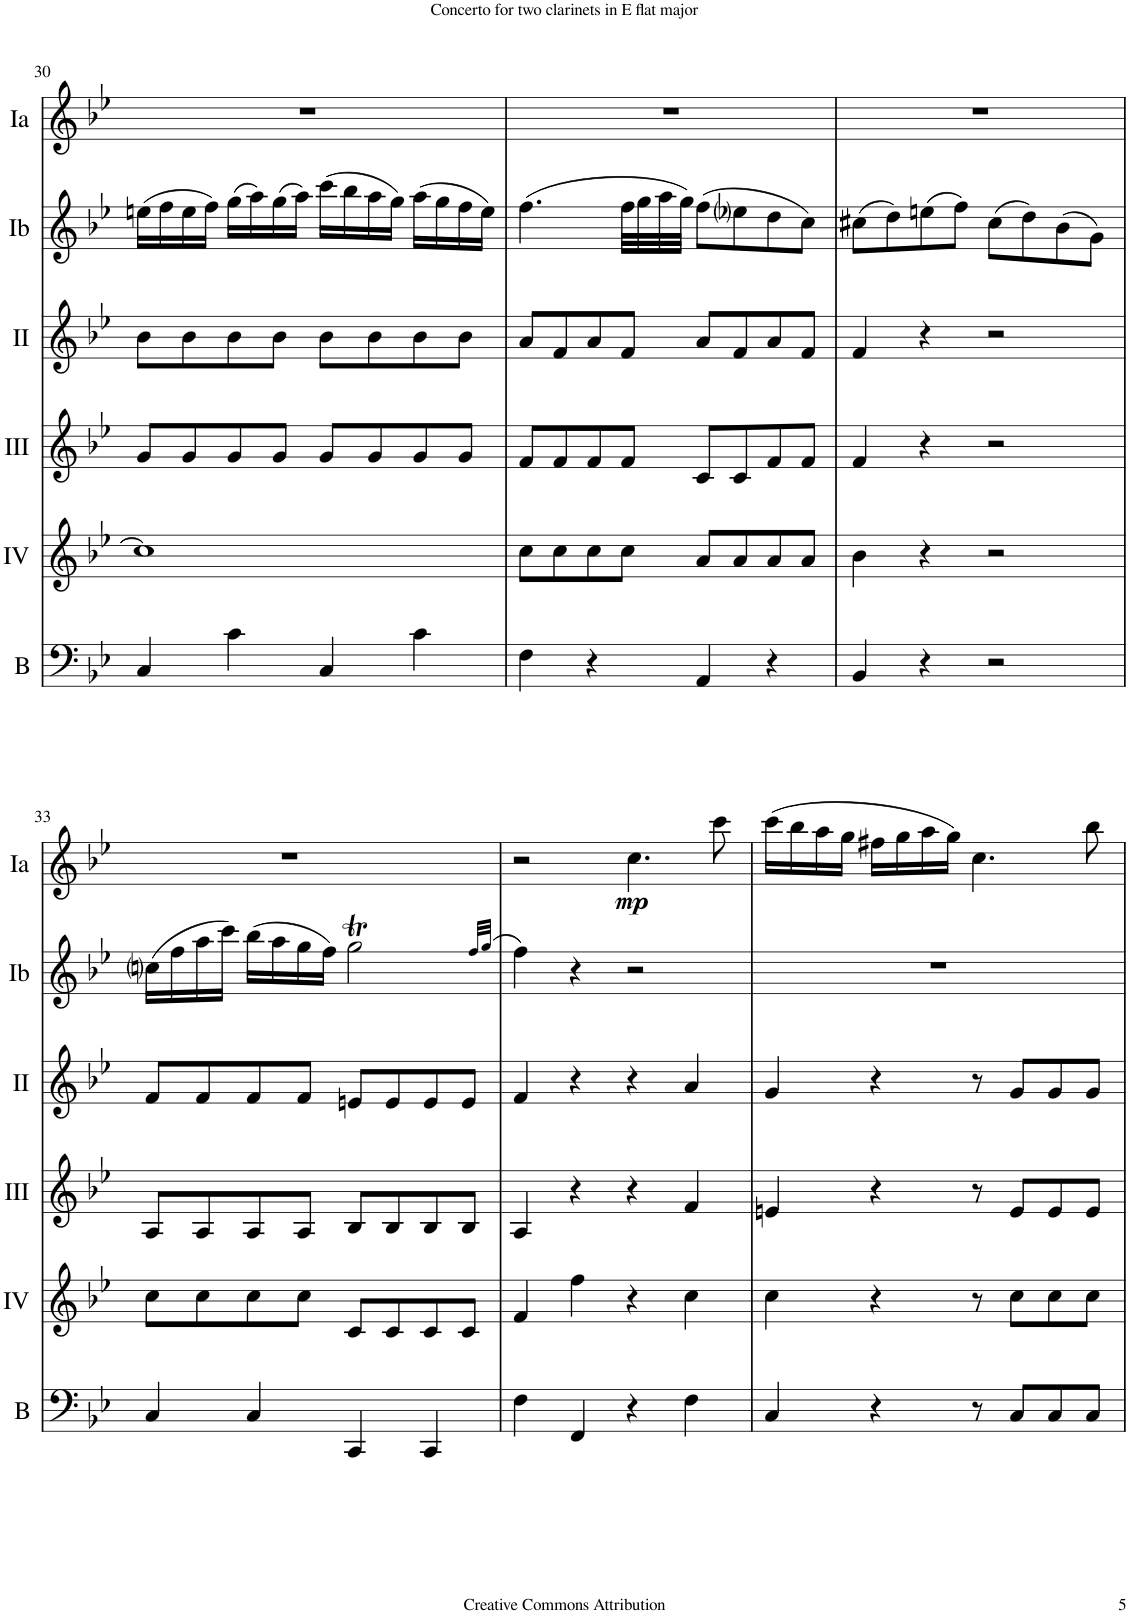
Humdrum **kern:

**kern	**kern	**kern	**kern	**kern	**kern	**dynam
*part6	*part5	*part4	*part3	*part2	*part1	*part1
*staff6	*staff5	*staff4	*staff3	*staff2	*staff1	*staff1
*I"Bass	*I"Acc. 4	*I"Acc. 3	*I"Acc. 2	*I"Acc. 1b	*I"Acc. 1a	*
*I'B	*	*	*	*	*	*
!!LO:PB:g=z
*clefF4	*clefG2	*clefG2	*clefG2	*clefG2	*clefG2	*
*Trd7c12	*Trd7c12	*	*	*	*	*
*k[b-e-]	*k[b-e-]	*k[b-e-]	*k[b-e-]	*k[b-e-]	*k[b-e-]	*
*M4/4	*M4/4	*M4/4	*M4/4	*M4/4	*M4/4	*
=30	=30	=30	=30	=30	=30	=30
4C/	1cc]	8g/L	8b-\L	(16een\LL	1r	.
.	.	.	.	16ff\	.	.
.	.	8g/	8b-\	16ee\	.	.
.	.	.	.	16ff\JJ)	.	.
4c\	.	8g/	8b-\	(16gg\LL	.	.
.	.	.	.	16aa\)	.	.
.	.	8g/J	8b-\J	(16gg\	.	.
.	.	.	.	16aa\JJ)	.	.
4C/	.	8g/L	8b-\L	(16ccc\LL	.	.
.	.	.	.	16bb-\	.	.
.	.	8g/	8b-\	16aa\	.	.
.	.	.	.	16gg\JJ)	.	.
4c\	.	8g/	8b-\	(16aa\LL	.	.
.	.	.	.	16gg\	.	.
.	.	8g/J	8b-\J	16ff\	.	.
.	.	.	.	16ee\JJ)	.	.
=31	=31	=31	=31	=31	=31	=31
4F\	8cc\L	8f/L	8a/L	(4.ff\	1r	.
.	8cc\	8f/	8f/	.	.	.
4r	8cc\	8f/	8a/	.	.	.
.	8cc\J	8f/J	8f/J	32ff\LLL	.	.
.	.	.	.	32gg\	.	.
.	.	.	.	32aa\	.	.
.	.	.	.	32gg\JJJ)	.	.
4AA/	8a/L	8c/L	8a/L	(8ff\L	.	.
.	8a/	8c/	8f/	8ee-i\	.	.
4r	8a/	8f/	8a/	8dd\	.	.
.	8a/J	8f/J	8f/J	8cc\J)	.	.
=32	=32	=32	=32	=32	=32	=32
4BB-/	4b-\	4f/	4f/	(8cc#X\L	1r	.
.	.	.	.	8dd\)	.	.
4r	4r	4r	4r	(8een\	.	.
.	.	.	.	8ff\J)	.	.
2r	2r	2r	2r	(8cc#\L	.	.
.	.	.	.	8dd\)	.	.
.	.	.	.	(8b-\	.	.
.	.	.	.	8g\J)	.	.
!!LO:LB:g=z
=33	=33	=33	=33	=33	=33	=33
4C/	8cc\L	8A/L	8f/L	(16ccni\LL	1r	.
.	.	.	.	16ff\	.	.
.	8cc\	8A/	8f/	16aa\	.	.
.	.	.	.	16ccc\JJ)	.	.
4C/	8cc\	8A/	8f/	(16bb-\LL	.	.
.	.	.	.	16aa\	.	.
.	8cc\J	8A/J	8f/J	16gg\	.	.
.	.	.	.	16ff\JJ)	.	.
4CC/	8c/L	8B-/L	8en/L	2ggT\	.	.
.	8c/	8B-/	8e/	.	.	.
4CC/	8c/	8B-/	8e/	.	.	.
.	8c/J	8B-/J	8e/J	.	.	.
.	.	.	.	32qff/LLL	.	.
.	.	.	.	(32qgg/JJJ	.	.
=34	=34	=34	=34	=34	=34	=34
4F\	4f/	4A/	4f/	4ff\)	2r	.
4FF/	4ff\	4r	4r	4r	.	.
!	!	!	!	!	!	!LO:DY:b
4r	4r	4r	4r	2r	4.cc\	mp
4F\	4cc\	4f/	4a/	.	.	.
.	.	.	.	.	8ccc\	.
=35	=35	=35	=35	=35	=35	=35
4C/	4cc\	4en/	4g/	1r	(16ccc\LL	.
.	.	.	.	.	16bb-\	.
.	.	.	.	.	16aa\	.
.	.	.	.	.	16gg\JJ	.
4r	4r	4r	4r	.	16ff#X\LL	.
.	.	.	.	.	16gg\	.
.	.	.	.	.	16aa\	.
.	.	.	.	.	16gg\JJ)	.
8r	8r	8r	8r	.	4.cc\	.
8C/L	8cc\L	8e/L	8g/L	.	.	.
8C/	8cc\	8e/	8g/	.	.	.
8C/J	8cc\J	8e/J	8g/J	.	8bb-\	.
=	=	=	=	=	=	=
*-	*-	*-	*-	*-	*-	*-
